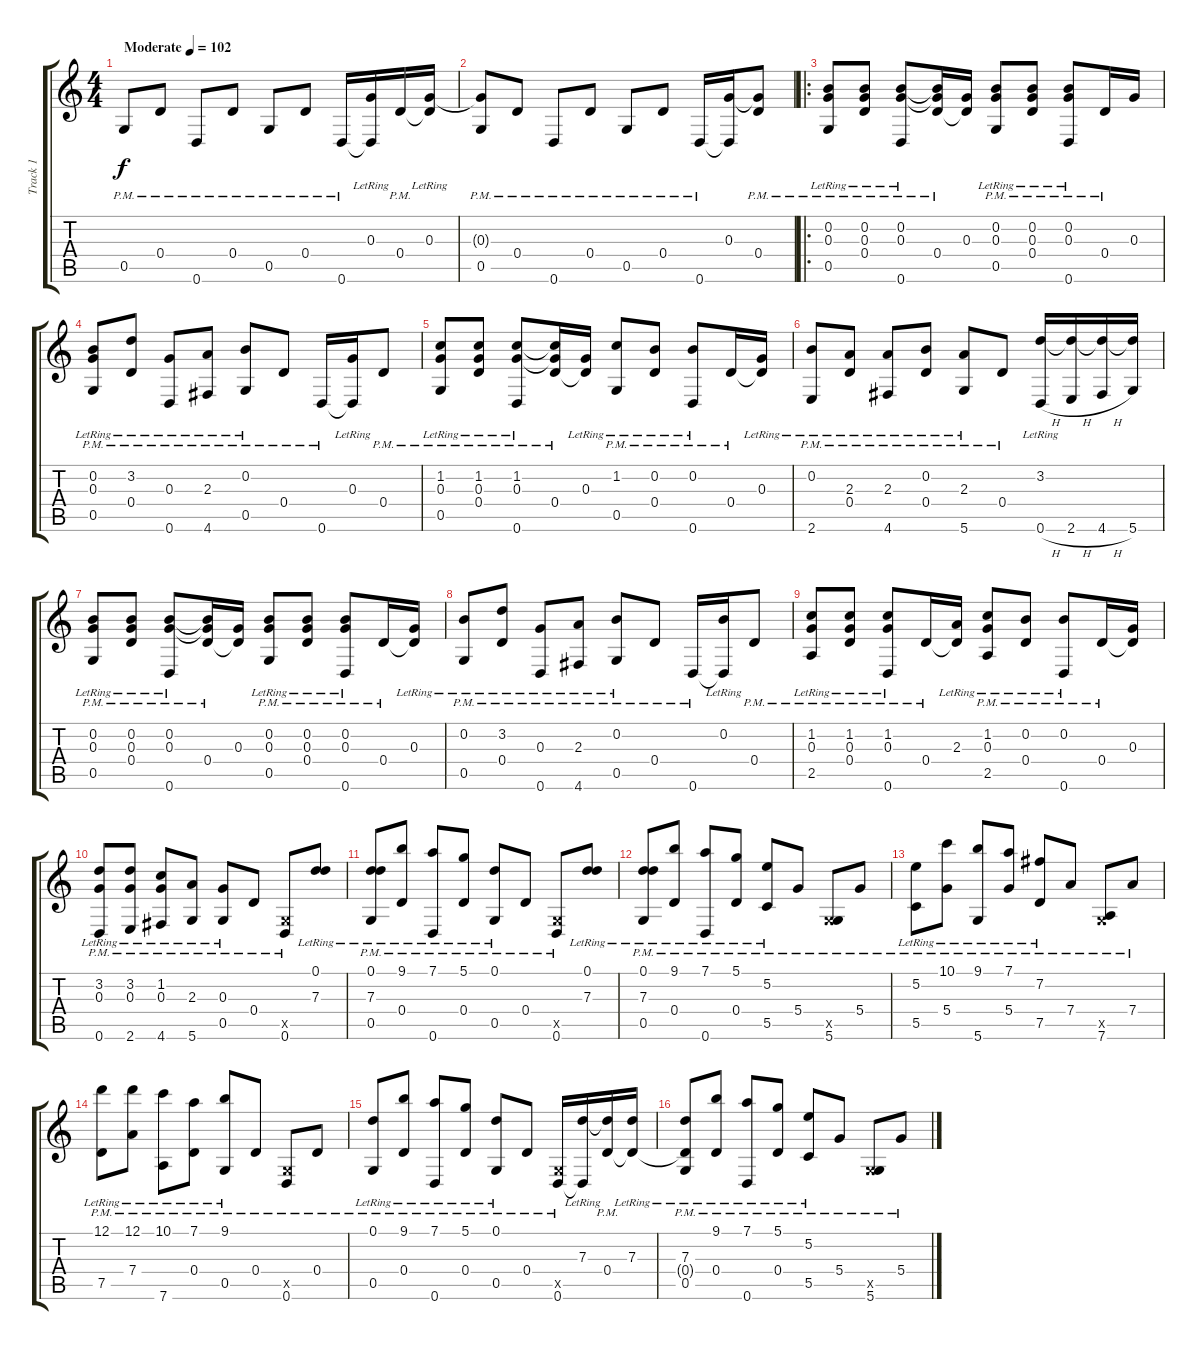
\track ("Track 1" "Track 1") {instrument acousticguitarsteel}
\staff {score tabs}
\tuning (D4 B3 G3 D3 G2 D2) {hide}
\ts (4 4)
\tempo (102 "Moderate")
\clef g2
\ks c
0.5{pm}.8{dy f instrument acousticguitarsteel} 0.4{pm}.8 0.6{pm}.8 0.4{pm}.8 0.5{pm}.8 0.4{pm}.8 0.6{pm}.16 (0.3{lr} 0.6{t}).16 0.4{pm}.16 (0.3{lr} 0.4{t}).16 |
(0.3{t} 0.5{pm}).8 0.4{pm}.8 0.6{pm}.8 0.4{pm}.8 0.5{pm}.8 0.4{pm}.8 0.6{pm}.16 (0.3 0.6{t}).16 (0.3{t} 0.4{pm}).8 |
\ro
(0.2{lr} 0.3{lr} 0.5{pm}).8 (0.2{lr} 0.3{lr} 0.4{pm}).8 (0.2{lr} 0.3{lr} 0.6{pm}).8 (0.2{t} 0.3{t} 0.4{pm}).16 (0.3 0.4{t}).16 (0.2{lr} 0.3{lr} 0.5{pm}).8 (0.2{lr} 0.3{lr} 0.4{pm}).8 (0.2{lr} 0.3{lr} 0.6{pm}).8 0.4{pm}.16 0.3.16 |
(0.2{lr} 0.3{lr} 0.5{pm}).8 (3.2{lr} 0.4{pm}).8 (0.3{lr} 0.6{pm}).8 (2.3{lr} 4.6{pm}).8 (0.2{lr} 0.5{pm}).8 0.4{pm}.8 0.6{pm}.16 (0.3{lr} 0.6{t}).16 0.4{pm}.8 |
(1.2{lr} 0.3{lr} 0.5{pm}).8 (1.2{lr} 0.3{lr} 0.4{pm}).8 (1.2{lr} 0.3{lr} 0.6{pm}).8 (1.2{t} 0.3{t} 0.4{pm}).16 (0.3{lr} 0.4{t}).16 (1.2{lr} 0.5{pm}).8 (0.2{lr} 0.4{pm}).8 (0.2{lr} 0.6{pm}).8 0.4{pm}.16 (0.3{lr} 0.4{t}).16 |
(0.2{lr} 2.6{pm}).8 (2.3{lr} 0.4{pm}).8 (2.3{lr} 4.6{pm}).8 (0.2{lr} 0.4{pm}).8 (2.3{lr} 5.6{pm}).8 0.4{pm}.8 (3.2{lr} 0.6{h}).16 (3.2{t} 2.6{h}).16 (3.2{t} 4.6{h}).16 (3.2{t} 5.6).16 |
(0.2{lr} 0.3{lr} 0.5{pm}).8 (0.2{lr} 0.3{lr} 0.4{pm}).8 (0.2{lr} 0.3{lr} 0.6{pm}).8 (0.2{t} 0.3{t} 0.4{pm}).16 (0.3 0.4{t}).16 (0.2{lr} 0.3{lr} 0.5{pm}).8 (0.2{lr} 0.3{lr} 0.4{pm}).8 (0.2{lr} 0.3{lr} 0.6{pm}).8 0.4{pm}.16 (0.3{lr} 0.4{t}).16 |
(0.2{lr} 0.5{pm}).8 (3.2{lr} 0.4{pm}).8 (0.3{lr} 0.6{pm}).8 (2.3{lr} 4.6{pm}).8 (0.2{lr} 0.5{pm}).8 0.4{pm}.8 0.6{pm}.16 (0.2{lr} 0.6{t}).16 0.4{pm}.8 |
(1.2{lr} 0.3{lr} 2.5{pm}).8 (1.2{lr} 0.3{lr} 0.4{pm}).8 (1.2{lr} 0.3{lr} 0.6{pm}).8 0.4{pm}.16 (2.3{lr} 0.4{t}).16 (1.2{lr} 0.3{lr} 2.5{pm}).8 (0.2{lr} 0.4{pm}).8 (0.2{lr} 0.6{pm}).8 0.4{pm}.16 (0.3 0.4{t}).16 |
(3.2{lr} 0.3{lr} 0.6{pm}).8 (3.2{lr} 0.3{lr} 2.6{pm}).8 (1.2{lr} 0.3{lr} 4.6{pm}).8 (2.3{lr} 5.6{pm}).8 (0.3{lr} 0.5{pm}).8 0.4{pm}.8 (0.5{x} 0.6{pm}).8 (0.1{lr} 7.3{lr}).8 |
(0.1{lr} 7.3{lr} 0.5{pm}).8 (9.1{lr} 0.4{pm}).8 (7.1{lr} 0.6{pm}).8 (5.1{lr} 0.4{pm}).8 (0.1{lr} 0.5{pm}).8 0.4{pm}.8 (0.5{x} 0.6{pm}).8 (0.1{lr} 7.3{lr}).8 |
(0.1{lr} 7.3{lr} 0.5{pm}).8 (9.1{lr} 0.4{pm}).8 (7.1{lr} 0.6{pm}).8 (5.1{lr} 0.4{pm}).8 (5.2{lr} 5.5{pm}).8 5.4{pm}.8 (0.5{x} 5.6{pm}).8 5.4{pm}.8 |
(5.2{lr} 5.5{pm}).8 (10.1{lr} 5.4{pm}).8 (9.1{lr} 5.6{pm}).8 (7.1{lr} 5.4{pm}).8 (7.2{lr} 7.5{pm}).8 7.4{pm}.8 (0.5{x} 7.6{pm}).8 7.4{pm}.8 |
(12.1{lr} 7.5{pm}).8 (12.1{lr} 7.4{pm}).8 (10.1{lr} 7.6{pm}).8 (7.1{lr} 0.4{pm}).8 (9.1{lr} 0.5{pm}).8 0.4{pm}.8 (0.5{x} 0.6{pm}).8 0.4{pm}.8 |
(0.1{lr} 0.5{pm}).8 (9.1{lr} 0.4{pm}).8 (7.1{lr} 0.6{pm}).8 (5.1{lr} 0.4{pm}).8 (0.1{lr} 0.5{pm}).8 0.4{pm}.8 (0.5{x} 0.6{pm}).16 (7.3{lr} 0.6{t}).16 (7.3{t} 0.4{pm}).16 (7.3{lr} 0.4{t}).16 |
(7.3{lr} 0.4{t} 0.5{pm}).8 (9.1{lr} 0.4{pm}).8 (7.1{lr} 0.6{pm}).8 (5.1{lr} 0.4{pm}).8 (5.2{lr} 5.5{pm}).8 5.4{pm}.8 (0.5{x} 5.6{pm}).8 5.4{pm}.8
